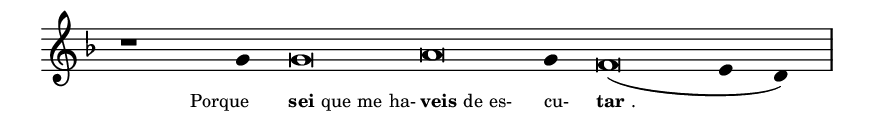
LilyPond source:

\version "2.20.0"
#(set! paper-alist (cons '("linha" . (cons (* 148 mm) (* 21 mm))) paper-alist))

\paper {
  #(set-paper-size "linha")
  ragged-right = ##f
}

\language "portugues"

%†

estrofea = {
  \chords{
    \cadenzaOn
%harmonia
%  r1 r4 do\breve la:m~ la4:m re\breve:m~ mi2
%/harmonia
  }
  \fixed do' {
    \key fa \major
    \cadenzaOn
%recitação
    r1 sol4 sol\breve la sol4 fa\breve( mi4 re) \bar "|"
%/recitação
  }
  \addlyrics {
    \teeny
    \tweak self-alignment-X #1  \markup{Porque}
    \tweak self-alignment-X #-1 \markup{\bold{sei} que me ha-}
    \tweak self-alignment-X #-1 \markup{\bold{veis} de es-}
    \tweak self-alignment-X #-1  \markup{cu-}
    \tweak self-alignment-X #-1 \markup{\bold{tar}.}
  }
}

\book {
  \paper {
      indent = 0\mm
  }
    \header {
      %piece = "A"
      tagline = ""
    }
  \score {
    \new Staff <<
      \new Voice = "melody" \estrofea
    >>
    \layout {
      %indent = 0\cm
      \context {
        \Staff
        \remove "Time_signature_engraver"
        \hide Stem
      }
    }
  }
}
